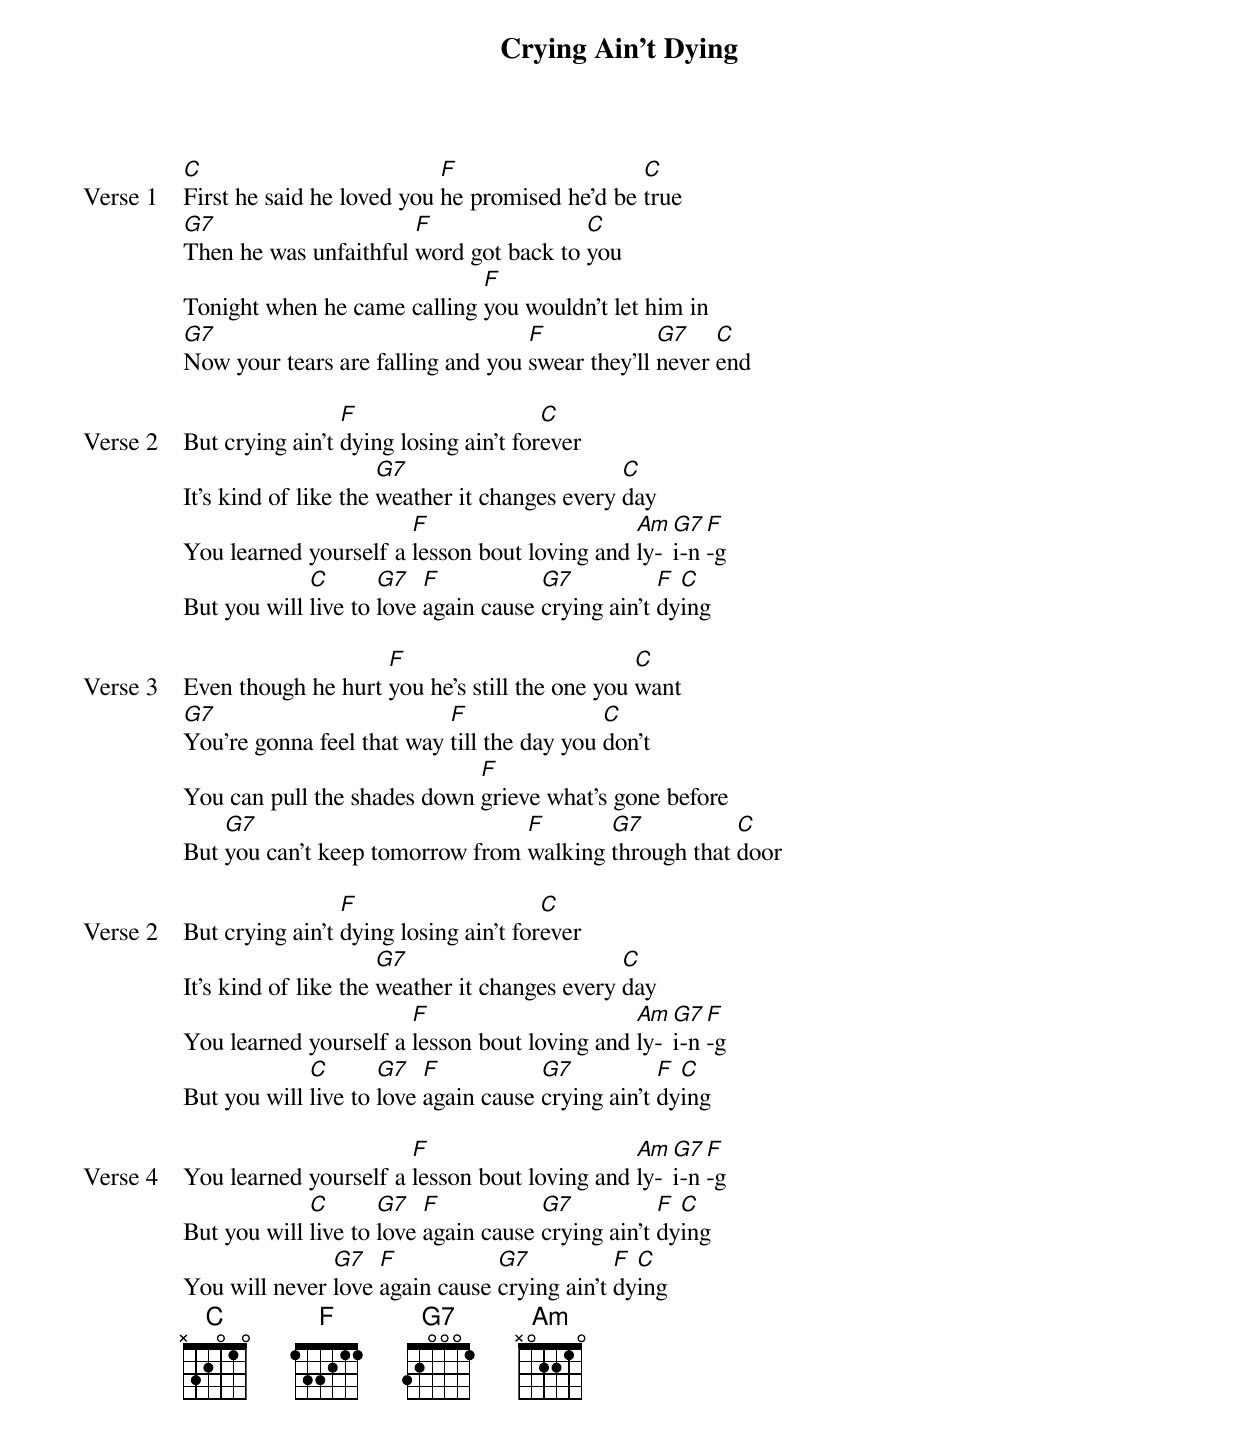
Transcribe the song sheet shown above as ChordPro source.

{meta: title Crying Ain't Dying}
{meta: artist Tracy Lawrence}
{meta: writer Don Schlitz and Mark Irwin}

{start_of_verse: Verse 1}
[C]First he said he loved you [F]he promised he'd be [C]true
[G7]Then he was unfaithful [F]word got back to [C]you
Tonight when he came calling [F]you wouldn't let him in
[G7]Now your tears are falling and you [F]swear they'll [G7]never [C]end
{end_of_verse}

{start_of_verse: Verse 2}
But crying ain't [F]dying losing ain't for[C]ever
It's kind of like the [G7]weather it changes every [C]day
You learned yourself a [F]lesson bout loving and [Am]ly-[G7]i-n[F]-g
But you will [C]live to [G7]love [F]again cause [G7]crying ain't [F]dy[C]ing
{end_of_verse}

{start_of_verse: Verse 3}
Even though he hurt [F]you he's still the one you [C]want
[G7]You're gonna feel that way [F]till the day you [C]don't
You can pull the shades down [F]grieve what's gone before
But [G7]you can't keep tomorrow from [F]walking [G7]through that [C]door
{end_of_verse}

{start_of_verse: Verse 2}
But crying ain't [F]dying losing ain't for[C]ever
It's kind of like the [G7]weather it changes every [C]day
You learned yourself a [F]lesson bout loving and [Am]ly-[G7]i-n[F]-g
But you will [C]live to [G7]love [F]again cause [G7]crying ain't [F]dy[C]ing
{end_of_verse}

{start_of_verse: Verse 4}
You learned yourself a [F]lesson bout loving and [Am]ly-[G7]i-n[F]-g
But you will [C]live to [G7]love [F]again cause [G7]crying ain't [F]dy[C]ing
You will never [G7]love [F]again cause [G7]crying ain't [F]dy[C]ing
{end_of_verse}
